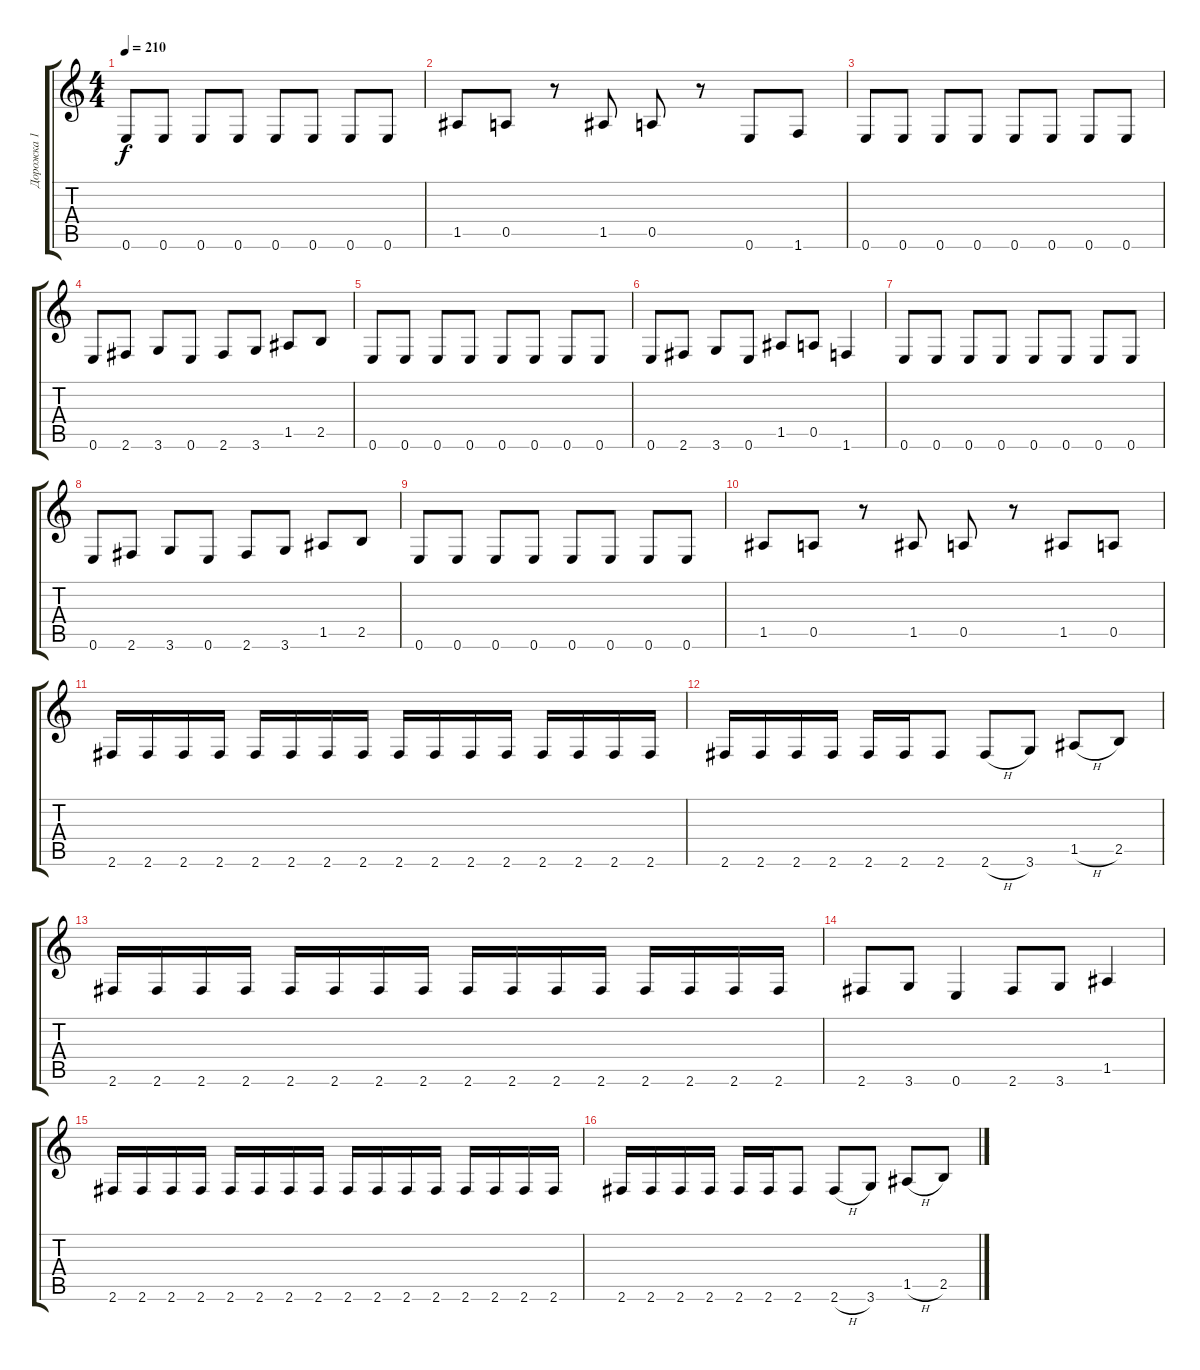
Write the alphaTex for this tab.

\track ("Дорожка 1" "Дорожка 1") {instrument distortionguitar}
\staff {score tabs}
\tuning (E4 B3 G3 D3 A2 E2) {hide}
\ts (4 4)
\tempo 210
\clef g2
\ks c
0.6.8{dy f} 0.6.8 0.6.8 0.6.8 0.6.8 0.6.8 0.6.8 0.6.8 |
1.5.8 0.5.8 r.8 1.5.8 0.5.8 r.8 0.6.8 1.6.8 |
0.6.8 0.6.8 0.6.8 0.6.8 0.6.8 0.6.8 0.6.8 0.6.8 |
0.6.8 2.6.8 3.6.8 0.6.8 2.6.8 3.6.8 1.5.8 2.5.8 |
0.6.8 0.6.8 0.6.8 0.6.8 0.6.8 0.6.8 0.6.8 0.6.8 |
0.6.8 2.6.8 3.6.8 0.6.8 1.5.8 0.5.8 1.6.4 |
0.6.8 0.6.8 0.6.8 0.6.8 0.6.8 0.6.8 0.6.8 0.6.8 |
0.6.8 2.6.8 3.6.8 0.6.8 2.6.8 3.6.8 1.5.8 2.5.8 |
0.6.8 0.6.8 0.6.8 0.6.8 0.6.8 0.6.8 0.6.8 0.6.8 |
1.5.8 0.5.8 r.8 1.5.8 0.5.8 r.8 1.5.8 0.5.8 |
2.6.16 2.6.16 2.6.16 2.6.16 2.6.16 2.6.16 2.6.16 2.6.16 2.6.16 2.6.16 2.6.16 2.6.16 2.6.16 2.6.16 2.6.16 2.6.16 |
2.6.16 2.6.16 2.6.16 2.6.16 2.6.16 2.6.16 2.6.8 2.6{h}.8 3.6.8 1.5{h}.8 2.5.8 |
2.6.16 2.6.16 2.6.16 2.6.16 2.6.16 2.6.16 2.6.16 2.6.16 2.6.16 2.6.16 2.6.16 2.6.16 2.6.16 2.6.16 2.6.16 2.6.16 |
2.6.8 3.6.8 0.6.4 2.6.8 3.6.8 1.5.4 |
2.6.16 2.6.16 2.6.16 2.6.16 2.6.16 2.6.16 2.6.16 2.6.16 2.6.16 2.6.16 2.6.16 2.6.16 2.6.16 2.6.16 2.6.16 2.6.16 |
2.6.16 2.6.16 2.6.16 2.6.16 2.6.16 2.6.16 2.6.8 2.6{h}.8 3.6.8 1.5{h}.8 2.5.8
